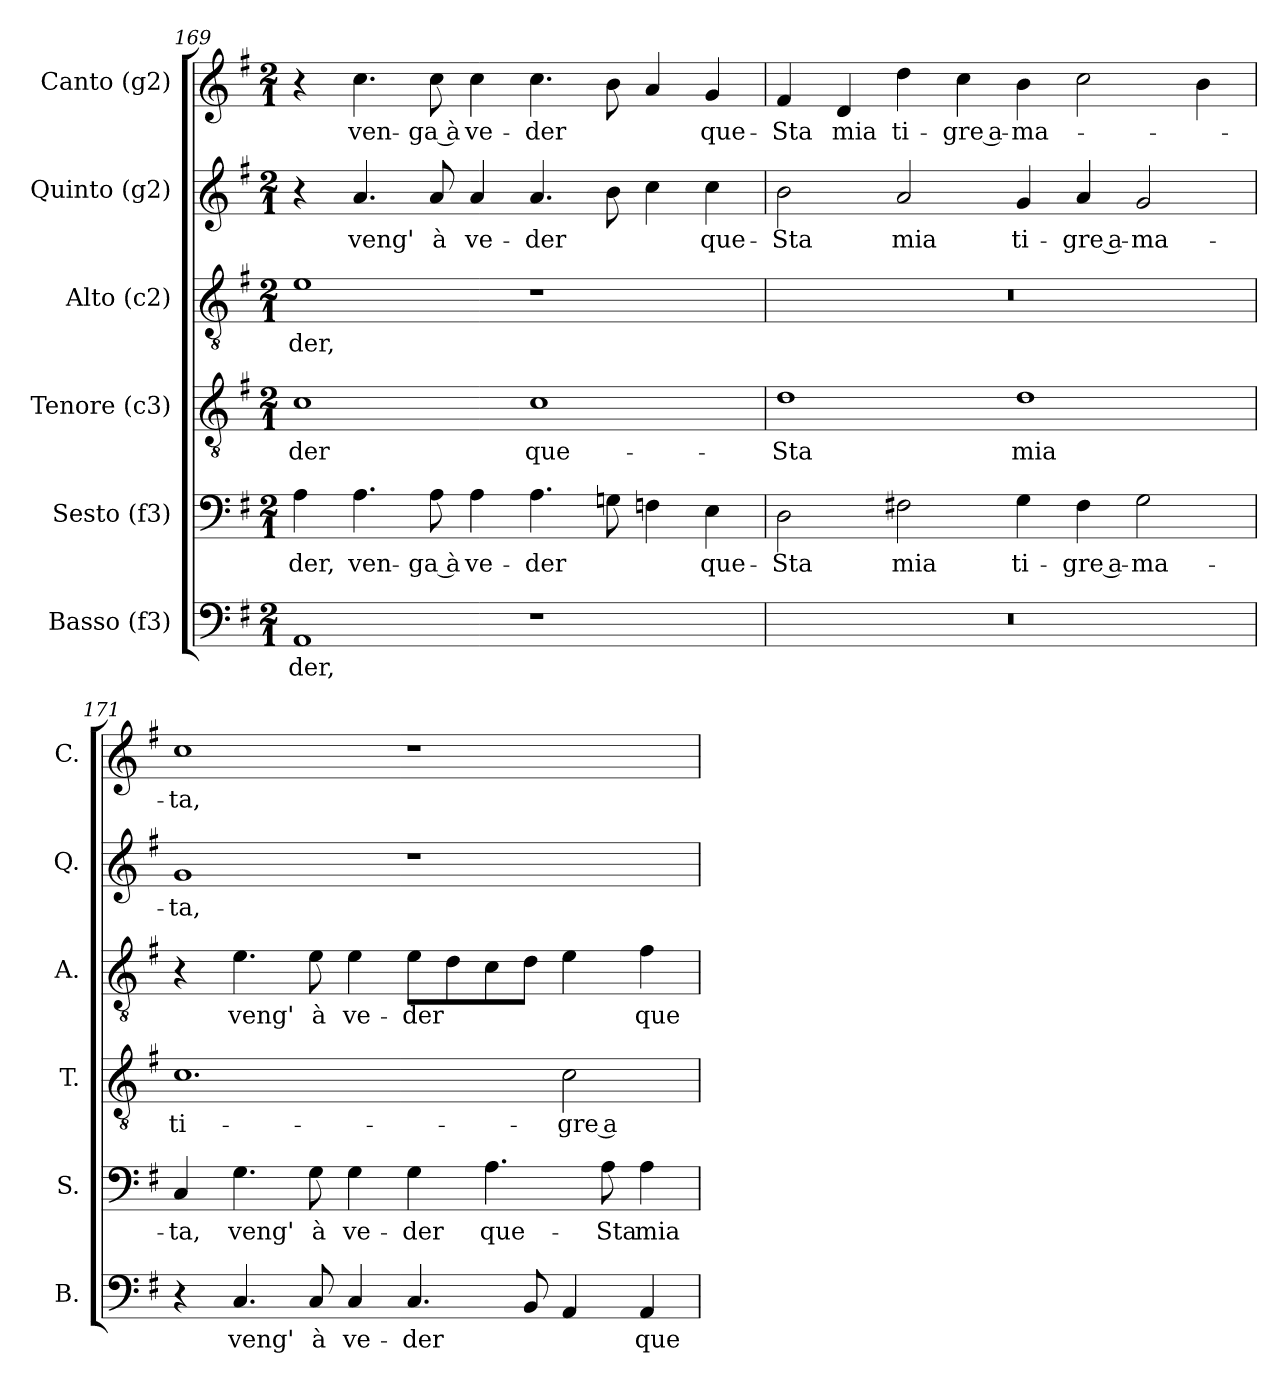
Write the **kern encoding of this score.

**kern	**text	**kern	**text	**kern	**text	**kern	**text	**kern	**text	**kern	**text
*part6	*part6	*part5	*part5	*part4	*part4	*part3	*part3	*part2	*part2	*part1	*part1
*staff6	*staff6	*staff5	*staff5	*staff4	*staff4	*staff3	*staff3	*staff2	*staff2	*staff1	*staff1
*I"Basso (f3)	*	*I"Sesto (f3)	*	*I"Tenore (c3)	*	*I"Alto (c2)	*	*I"Quinto (g2)	*	*I"Canto (g2)	*
*I'B.	*	*I'S.	*	*I'T.	*	*I'A.	*	*I'Q.	*	*I'C.	*
!!LO:PB:g=z
*clefF4	*	*clefF4	*	*clefGv2	*	*clefGv2	*	*clefG2	*	*clefG2	*
*k[f#]	*	*k[f#]	*	*k[f#]	*	*k[f#]	*	*k[f#]	*	*k[f#]	*
*G:	*	*G:	*	*G:	*	*G:	*	*G:	*	*G:	*
*M2/1	*	*M2/1	*	*M2/1	*	*M2/1	*	*M2/1	*	*M2/1	*
=169	=169	=169	=169	=169	=169	=169	=169	=169	=169	=169	=169
!	!LO:LY:b:cj	!	!LO:LY:b:cj	!	!LO:LY:b:cj	!	!LO:LY:b:cj	!	!	!	!
1AA	-der,	4A\	-der,	1c	-der	1e	-der,	4r	.	4r	.
!	!	!	!LO:LY:b:cj	!	!	!	!	!	!LO:LY:b:cj	!	!LO:LY:b:cj
.	.	4.A\	ven-	.	.	.	.	4.a/	veng'	4.cc\	ven-
!	!	!	!LO:LY:b:rj	!	!	!	!	!	!LO:LY:b:cj	!	!LO:LY:b:rj
.	.	8A\	-ga à	.	.	.	.	8a/	à	8cc\	-ga à
!	!	!	!LO:LY:b:cj	!	!	!	!	!	!LO:LY:b:cj	!	!LO:LY:b:cj
.	.	4A\	ve-	.	.	.	.	4a/	ve-	4cc\	ve-
!	!	!	!LO:LY:b	!	!LO:LY:b:cj	!	!	!	!LO:LY:b	!	!LO:LY:b
1r	.	4.A\	-der	1c	que-	1r	.	4.a/	-der	4.cc\	-der
.	.	8Gn\	.	.	.	.	.	8b\	.	8b\	.
.	.	4Fn\	.	.	.	.	.	4cc\	.	4a/	.
!	!	!	!LO:LY:b:cj	!	!	!	!	!	!LO:LY:b:cj	!	!LO:LY:b:cj
.	.	4E\	que-	.	.	.	.	4cc\	que-	4g/	que-
=170	=170	=170	=170	=170	=170	=170	=170	=170	=170	=170	=170
!	!	!	!LO:LY:b:cj	!	!LO:LY:b:cj	!	!	!	!LO:LY:b:cj	!	!LO:LY:b:cj
0r	.	2D\	-Sta	1d	-Sta	0r	.	2b\	-Sta	4f#/	-Sta
!	!	!	!	!	!	!	!	!	!	!	!LO:LY:b:cj
.	.	.	.	.	.	.	.	.	.	4d/	mia
!	!	!	!LO:LY:b:cj	!	!	!	!	!	!LO:LY:b:cj	!	!LO:LY:b:cj
.	.	2F#X\	mia	.	.	.	.	2a/	mia	4dd\	ti-
!	!	!	!	!	!	!	!	!	!	!	!LO:LY:b:rj
.	.	.	.	.	.	.	.	.	.	4cc\	-gre a-
!	!	!	!LO:LY:b:cj	!	!LO:LY:b:cj	!	!	!	!LO:LY:b:cj	!	!LO:LY:b
.	.	4G\	ti-	1d	mia	.	.	4g/	ti-	4b\	-ma-
!	!	!	!LO:LY:b:rj	!	!	!	!	!	!LO:LY:b:rj	!	!
.	.	4F#\	-gre a-	.	.	.	.	4a/	-gre a-	2cc\	.
!	!	!	!LO:LY:b:rj	!	!	!	!	!	!LO:LY:b:cj	!	!
.	.	2G\	-ma-	.	.	.	.	2g/	-ma-	.	.
.	.	.	.	.	.	.	.	.	.	4b\	.
!!LO:LB:g=z
=171	=171	=171	=171	=171	=171	=171	=171	=171	=171	=171	=171
!	!	!	!LO:LY:b:cj	!	!LO:LY:b:cj	!	!	!	!LO:LY:b:cj	!	!LO:LY:b:cj
4r	.	4C/	-ta,	1.c	ti-	4r	.	1g	-ta,	1cc	-ta,
!	!LO:LY:b:cj	!	!LO:LY:b:cj	!	!	!	!LO:LY:b:cj	!	!	!	!
4.C/	veng'	4.G\	veng'	.	.	4.e\	veng'	.	.	.	.
!	!LO:LY:b:cj	!	!LO:LY:b:cj	!	!	!	!LO:LY:b:cj	!	!	!	!
8C/	à	8G\	à	.	.	8e\	à	.	.	.	.
!	!LO:LY:b:cj	!	!LO:LY:b:cj	!	!	!	!LO:LY:b:cj	!	!	!	!
4C/	ve-	4G\	ve-	.	.	4e\	ve-	.	.	.	.
!	!LO:LY:b	!	!LO:LY:b:cj	!	!	!	!LO:LY:b	!	!	!	!
4.C/	-der	4G\	-der	.	.	8e\L	-der	1r	.	1r	.
.	.	.	.	.	.	8d\	.	.	.	.	.
!	!	!	!LO:LY:b:cj	!	!	!	!	!	!	!	!
.	.	4.A\	que-	.	.	8c\	.	.	.	.	.
8BB/	.	.	.	.	.	8d\J	.	.	.	.	.
!	!	!	!	!	!LO:LY:b:rj	!	!	!	!	!	!
4AA/	.	.	.	2c\	-gre a-	4e\	.	.	.	.	.
!	!	!	!LO:LY:b:cj	!	!	!	!	!	!	!	!
.	.	8A\	-Sta	.	.	.	.	.	.	.	.
!	!LO:LY:b:cj	!	!LO:LY:b:cj	!	!	!	!LO:LY:b:cj	!	!	!	!
4AA/	que-	4A\	mia	.	.	4f#\	que-	.	.	.	.
=	=	=	=	=	=	=	=	=	=	=	=
*-	*-	*-	*-	*-	*-	*-	*-	*-	*-	*-	*-
